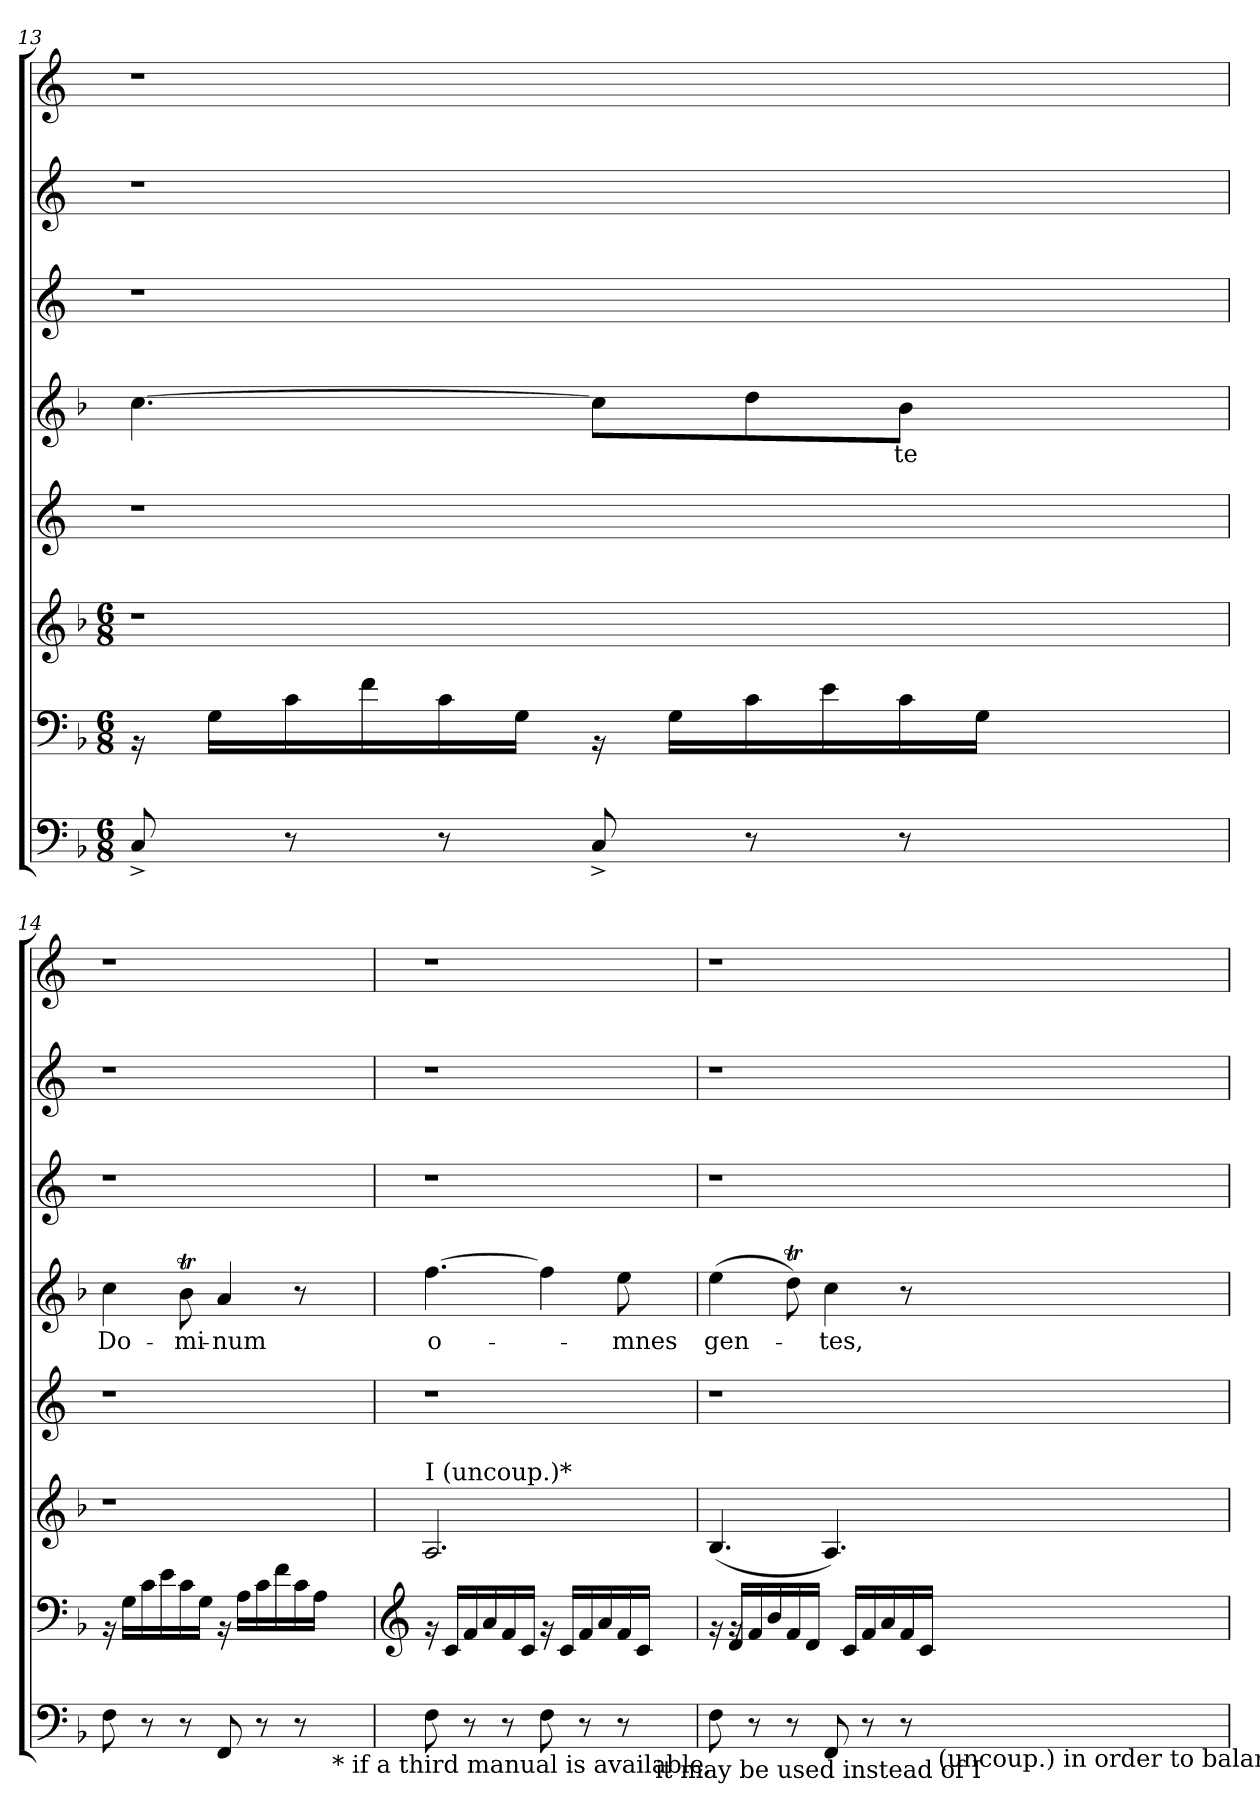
**kern	**kern	**kern	**kern	**kern	**text	**kern	**kern	**kern
*part8	*part7	*part6	*part5	*part4	*part4	*part3	*part2	*part1
*staff8	*staff7	*staff6	*staff5	*staff4	*staff4	*staff3	*staff2	*staff1
*clefF4	*clefF4	*clefG2	*clefG2	*clefG2	*	*clefG2	*clefG2	*clefG2
*k[b-]	*k[b-]	*k[b-]	*k[]	*k[b-]	*	*k[]	*k[]	*k[]
*F:	*F:	*F:	*C:	*F:	*	*C:	*C:	*C:
*M6/8	*M6/8	*M6/8	*	*	*	*	*	*
=13	=13	=13	=13	=13	=13	=13	=13	=13
!	!	!LO:N:vis=1	!	!	!	!	!	!
8C^</	16rBB	2.r	1r	[>4.cc\	.	1r	1r	1r
.	16G\LL	.	.	.	.	.	.	.
8rC	16c\	.	.	.	.	.	.	.
.	16f\	.	.	.	.	.	.	.
8rC	16c\	.	.	.	.	.	.	.
.	16G\JJ	.	.	.	.	.	.	.
8C^</	16rBB	.	.	8cc\L]	.	.	.	.
.	16G\LL	.	.	.	.	.	.	.
8rC	16c\	.	.	8dd\	.	.	.	.
.	16e\	.	.	.	.	.	.	.
!	!	!	!	!	!LO:LY:b	!	!	!
8rC	16c\	.	.	8b-\J	-te	.	.	.
.	16G\JJ	.	.	.	.	.	.	.
4ryy	4ryy	4ryy	.	4ryy	.	.	.	.
!!LO:LB:g=z
=14	=14	=14	=14	=14	=14	=14	=14	=14
!	!	!LO:N:vis=1	!	!	!LO:LY:b	!	!	!
8F\	16rBB	2.r	1r	4cc\	Do-	1r	1r	1r
.	16G\LL	.	.	.	.	.	.	.
8rC	16c\	.	.	.	.	.	.	.
.	16e\	.	.	.	.	.	.	.
!	!	!	!	!	!LO:LY:b	!	!	!
8rC	16c\	.	.	8b-T\	-mi-	.	.	.
.	16G\JJ	.	.	.	.	.	.	.
!	!	!	!	!	!LO:LY:b	!	!	!
8FF/	16rBB	.	.	4a/	-num	.	.	.
.	16A\LL	.	.	.	.	.	.	.
8rC	16c\	.	.	.	.	.	.	.
.	16f\	.	.	.	.	.	.	.
8rC	16c\	.	.	8ra	.	.	.	.
.	16A\JJ	.	.	.	.	.	.	.
!LO:TX:b:t=* if a third manual is available,	!	!	!	!	!	!	!	!
4ryy	4ryy	4ryy	.	4ryy	.	.	.	.
=15	=15	=15	=15	=15	=15	=15	=15	=15
*	*clefG2	*	*	*	*	*	*	*
!	!	!LO:TX:a:t=I (uncoup.)*	!	!	!	!	!	!
!	!	!	!	!	!LO:LY:b	!	!	!
8F\	16rg	2.A/	1r	[>4.ff\	o-	1r	1r	1r
.	16c/LL	.	.	.	.	.	.	.
8rC	16f/	.	.	.	.	.	.	.
.	16a/	.	.	.	.	.	.	.
8rC	16f/	.	.	.	.	.	.	.
.	16c/JJ	.	.	.	.	.	.	.
8F\	16rg	.	.	4ff\]	.	.	.	.
.	16c/LL	.	.	.	.	.	.	.
8rC	16f/	.	.	.	.	.	.	.
.	16a/	.	.	.	.	.	.	.
!	!	!	!	!	!LO:LY:b	!	!	!
8rC	16f/	.	.	8ee\	-mnes	.	.	.
.	16c/JJ	.	.	.	.	.	.	.
!LO:TX:b:t=it may be used instead of I	!	!	!	!	!	!	!	!
4ryy	4ryy	4ryy	.	4ryy	.	.	.	.
=16	=16	=16	=16	=16	=16	=16	=16	=16
*	*^	*	*	*	*	*	*	*
!	!	!	!	!	!	!LO:LY:b	!	!	!
8F\	16rg	16ryy	(<4.B-/	1r	(>4ee\	gen-	1r	1r	1r
.	16d/LL	16rg	.	.	.	.	.	.	.
8rC	16f/	4ryy	.	.	.	.	.	.	.
.	16b-/	.	.	.	.	.	.	.	.
8rC	16f/	.	.	.	8ddT\)	.	.	.	.
.	16d/JJ	.	.	.	.	.	.	.	.
!	!	!	!	!	!	!LO:LY:b	!	!	!
8FF/	4ryy	16ryy	4.A/)	.	4cc\	-tes,	.	.	.
.	.	16c/LL	.	.	.	.	.	.	.
8rC	.	16f/	.	.	.	.	.	.	.
.	.	16a/	.	.	.	.	.	.	.
8rC	4.ryy	16f/	.	.	8ra	.	.	.	.
.	.	16c/JJ	.	.	.	.	.	.	.
!LO:TX:b:t=(uncoup.) in order to balance	!	!	!	!	!	!	!	!	!
4ryy	.	4ryy	4ryy	.	4ryy	.	.	.	.
*	*v	*v	*	*	*	*	*	*	*
=	=	=	=	=	=	=	=	=
*-	*-	*-	*-	*-	*-	*-	*-	*-
